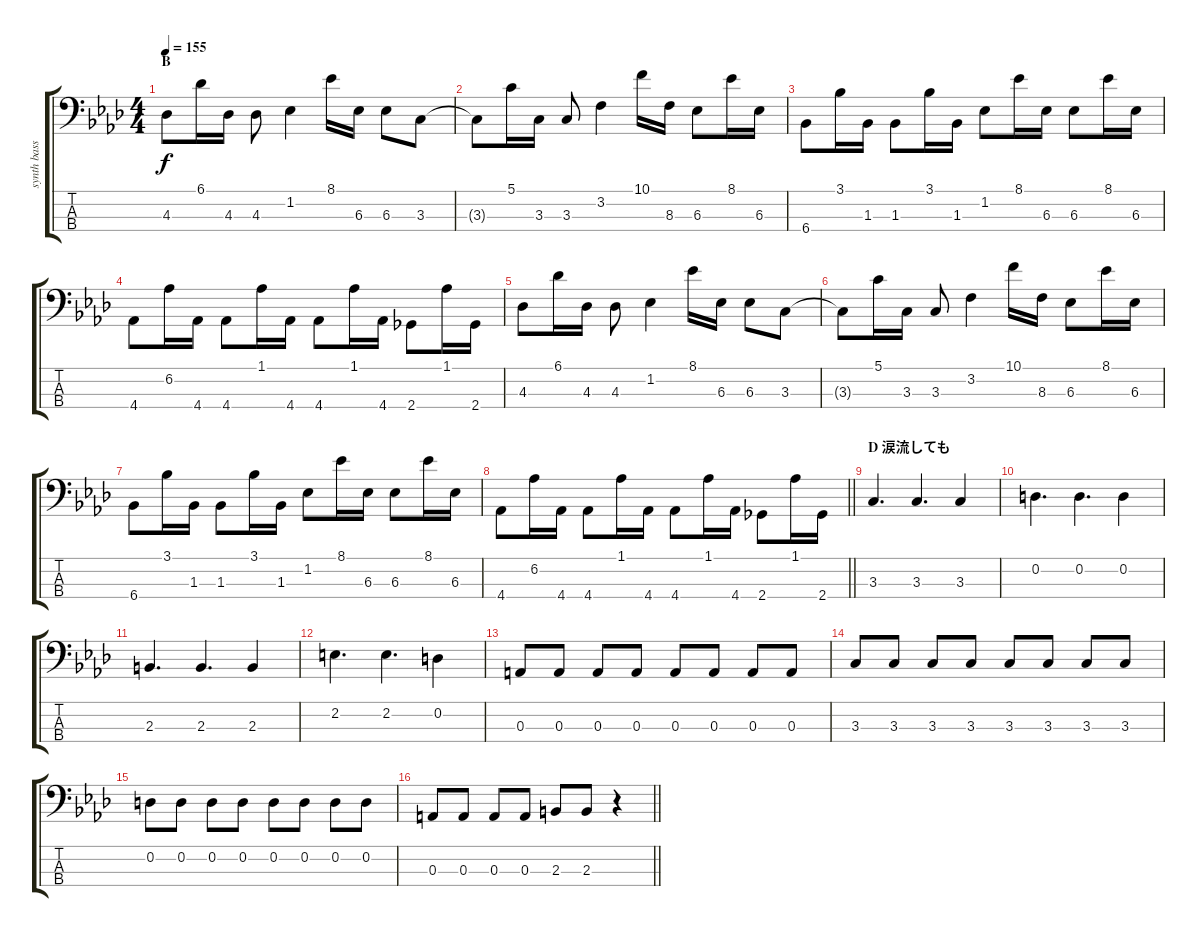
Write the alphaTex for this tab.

\track ("synth bass" "synth bass") {instrument synthbass2}
\staff {score tabs}
\tuning (G2 D2 A1 E1) {hide}
\ts (4 4)
\section ("" "B")
\tempo 155
\clef f4
\ks ab
4.3.8{dy f} 6.1.16 4.3.16 4.3.8 1.2.4 8.1.16 6.3.16 6.3.8 3.3.8 |
3.3{t}.8 5.1.16 3.3.16 3.3.8 3.2.4 10.1.16 8.3.16 6.3.8 8.1.16 6.3.16 |
6.4.8 3.1.16 1.3.16 1.3.8 3.1.16 1.3.16 1.2.8 8.1.16 6.3.16 6.3.8 8.1.16 6.3.16 |
4.4.8 6.2.16 4.4.16 4.4.8 1.1.16 4.4.16 4.4.8 1.1.16 4.4.16 2.4.8 1.1.16 2.4.16 |
4.3.8 6.1.16 4.3.16 4.3.8 1.2.4 8.1.16 6.3.16 6.3.8 3.3.8 |
3.3{t}.8 5.1.16 3.3.16 3.3.8 3.2.4 10.1.16 8.3.16 6.3.8 8.1.16 6.3.16 |
6.4.8 3.1.16 1.3.16 1.3.8 3.1.16 1.3.16 1.2.8 8.1.16 6.3.16 6.3.8 8.1.16 6.3.16 |
\barLineRight lightlight
4.4.8 6.2.16 4.4.16 4.4.8 1.1.16 4.4.16 4.4.8 1.1.16 4.4.16 2.4.8 1.1.16 2.4.16 |
\section ("" "D 涙流しても")
3.3.4{d} 3.3.4{d} 3.3.4 |
0.2.4{d} 0.2.4{d} 0.2.4 |
2.3.4{d} 2.3.4{d} 2.3.4 |
2.2.4{d} 2.2.4{d} 0.2.4 |
0.3.8 0.3.8 0.3.8 0.3.8 0.3.8 0.3.8 0.3.8 0.3.8 |
3.3.8 3.3.8 3.3.8 3.3.8 3.3.8 3.3.8 3.3.8 3.3.8 |
0.2.8 0.2.8 0.2.8 0.2.8 0.2.8 0.2.8 0.2.8 0.2.8 |
\barLineRight lightlight
0.3.8 0.3.8 0.3.8 0.3.8 2.3.8 2.3.8 r.4
